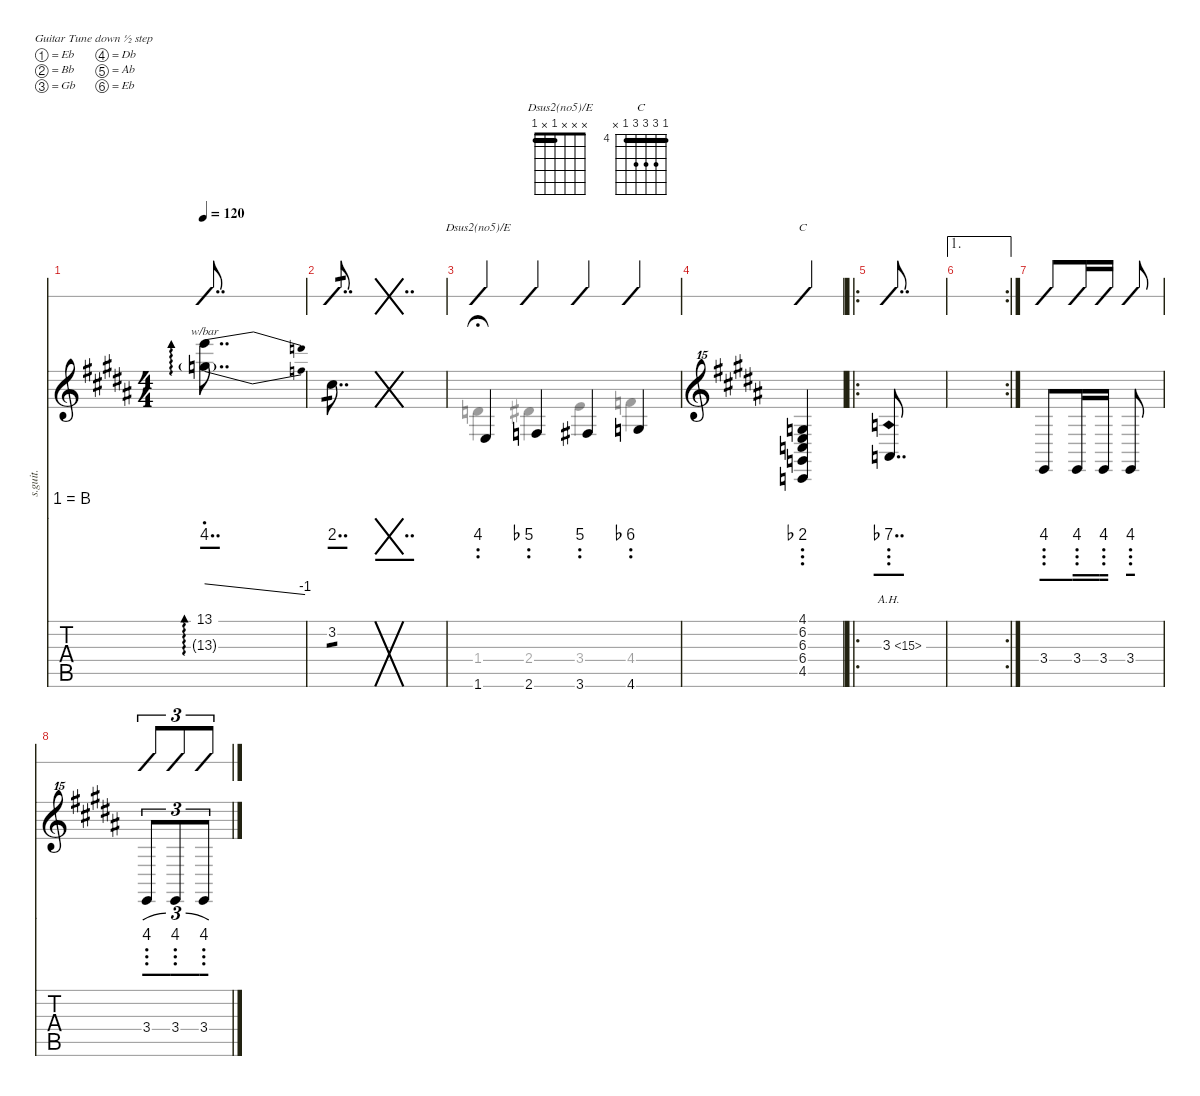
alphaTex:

\defaultSystemsLayout 4
\hideDynamics
\bracketExtendMode nobrackets
\track ("Steel Guitar" "s.guit.") {instrument acousticguitarsteel}
\staff {score tabs slash numbered}
\tuning (Eb4 Bb3 Gb3 Db3 Ab2 Eb2)
\chord ("Dsus2(no5)/E" x x x 1 x 1) {barre 1}
\chord ("C" 4 6 6 6 4 x) {firstfret 4 barre 4}
\voice
\ts (4 4)
\tempo 120
\clef g2
\ks b
(13.1{acc forcenatural} 13.3{g acc forcenatural}).8{dd tbe (dive default 0 0 45 -4) ad 117 dy mf instrument acousticguitarsteel beam Down} |
3.2{acc #}.8{dd tp 1 beam Down} ().8{dd ds beam Down} |
1.6{acc forcenatural}.4{ch "Dsus2(no5)/E" fermata (medium 0.5) beam Up} 2.6{acc forcenatural}.4{beam Up} 3.6{acc #}.4{beam Up} 4.6{acc forcenatural}.4{beam Up} |
\ottava 15ma
(4.5{acc forcenatural} 6.4{acc forcenatural} 6.3{acc forcenatural} 6.2{acc forcenatural} 4.1{acc forcenatural}).4{ch "C" beam Up} |
\ro
3.3{ah 12 acc forcenatural}.8{dd beam Up} |
\ae 1
\rc 2
|
3.4{acc forcenatural}.8{beam Up} 3.4{acc forcenatural}.16{beam Up} 3.4{acc forcenatural}.16{beam Up} 3.4{acc forcenatural}.8{beam Up} |
3.4{acc forcenatural}.8{tu (3 2) beam Up} 3.4{acc forcenatural}.8{tu (3 2) beam Up} 3.4{acc forcenatural}.8{tu (3 2) beam Up} |
\voice
\clef g2
\ottava regular
\simile none
\ks b
|
|
1.4{acc forcenatural}.4{fermata (medium 0.5) beam Down} 2.4{acc #}.4{beam Down} 3.4{acc forcenatural}.4{beam Down} 4.4{acc forcenatural}.4{beam Down} |
\ottava 15ma
|
|
|
|
|
